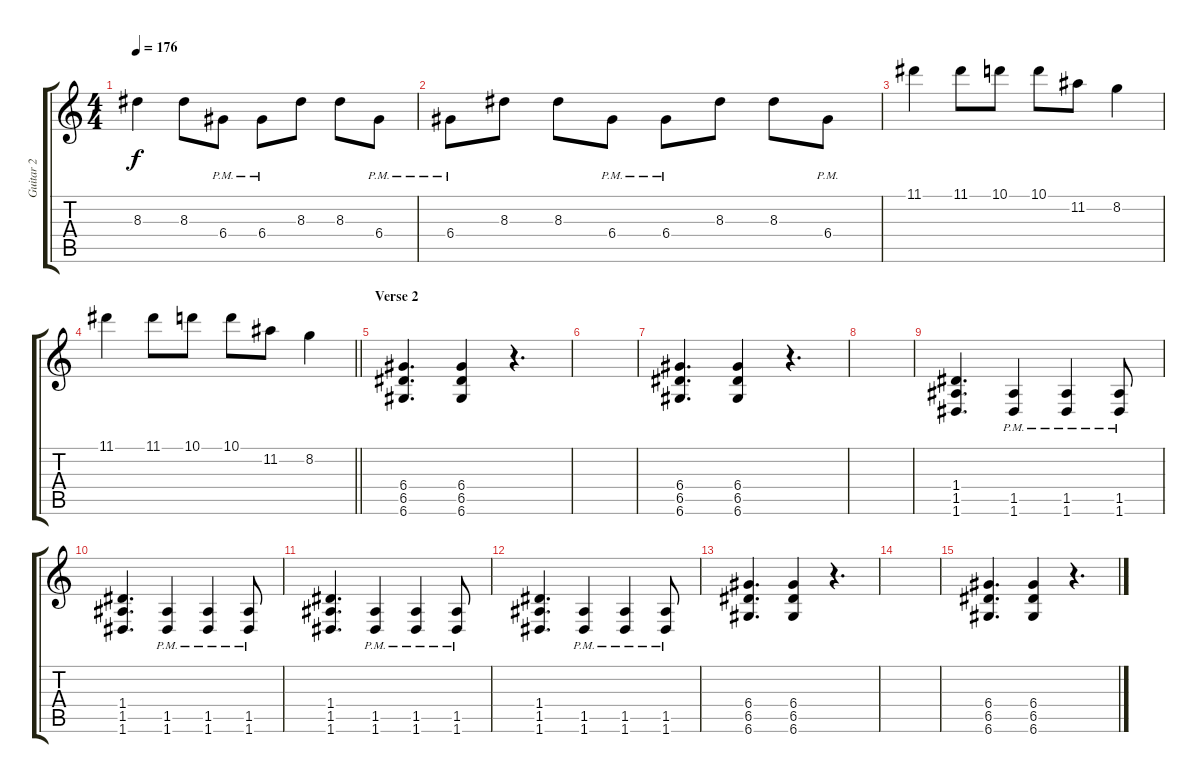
\track ("Guitar 2" "Guitar 2") {instrument distortionguitar}
\staff {score tabs}
\tuning (E4 B3 G3 D3 A2 D2) {hide}
\ts (4 4)
\tempo 176
\clef g2
\ks c
8.3.4{dy f} 8.3.8 6.4{pm}.8 6.4{pm}.8 8.3.8 8.3.8 6.4{pm}.8 |
6.4{pm}.8 8.3.8 8.3.8 6.4{pm}.8 6.4{pm}.8 8.3.8 8.3.8 6.4{pm}.8 |
11.1.4 11.1.8 10.1.8 10.1.8 11.2.8 8.2.4 |
\barLineRight lightlight
11.1.4 11.1.8 10.1.8 10.1.8 11.2.8 8.2.4 |
\section ("" "Verse 2")
(6.4 6.5 6.6).4{d balance 16} (6.4 6.5 6.6).4 r.4{d} |
|
(6.4 6.5 6.6).4{d} (6.4 6.5 6.6).4 r.4{d} |
|
(1.4 1.5 1.6).4{d} (1.5{pm} 1.6{pm}).4 (1.5{pm} 1.6{pm}).4 (1.5{pm} 1.6{pm}).8 |
(1.4 1.5 1.6).4{d} (1.5{pm} 1.6{pm}).4 (1.5{pm} 1.6{pm}).4 (1.5{pm} 1.6{pm}).8 |
(1.4 1.5 1.6).4{d} (1.5{pm} 1.6{pm}).4 (1.5{pm} 1.6{pm}).4 (1.5{pm} 1.6{pm}).8 |
(1.4 1.5 1.6).4{d} (1.5{pm} 1.6{pm}).4 (1.5{pm} 1.6{pm}).4 (1.5{pm} 1.6{pm}).8 |
(6.4 6.5 6.6).4{d} (6.4 6.5 6.6).4 r.4{d} |
|
(6.4 6.5 6.6).4{d} (6.4 6.5 6.6).4 r.4{d}
